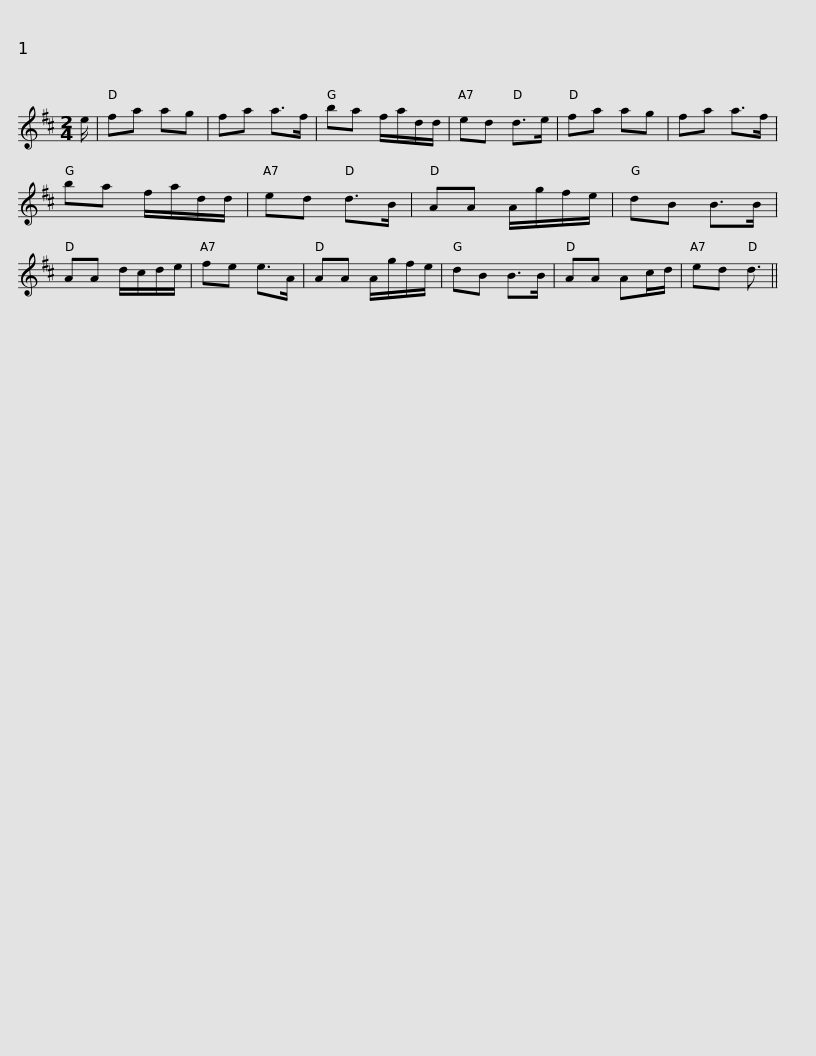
X:1
L:1/8
M:2/4
I:linebreak $
K:D
V:1 treble
V:1
 e/ | fa ag | fa a>f | ba f/a/d/d/ | ed d>e | %5
 fa ag | fa a>f | ba f/a/d/d/ | ed d>B |$ AA A/g/f/e/ | %10
 dB B>B | AA d/c/d/e/ | fe e>A | AA A/g/f/e/ | dB B>B | %15
 AA Ac/d/ | ed d3/2 || %17
